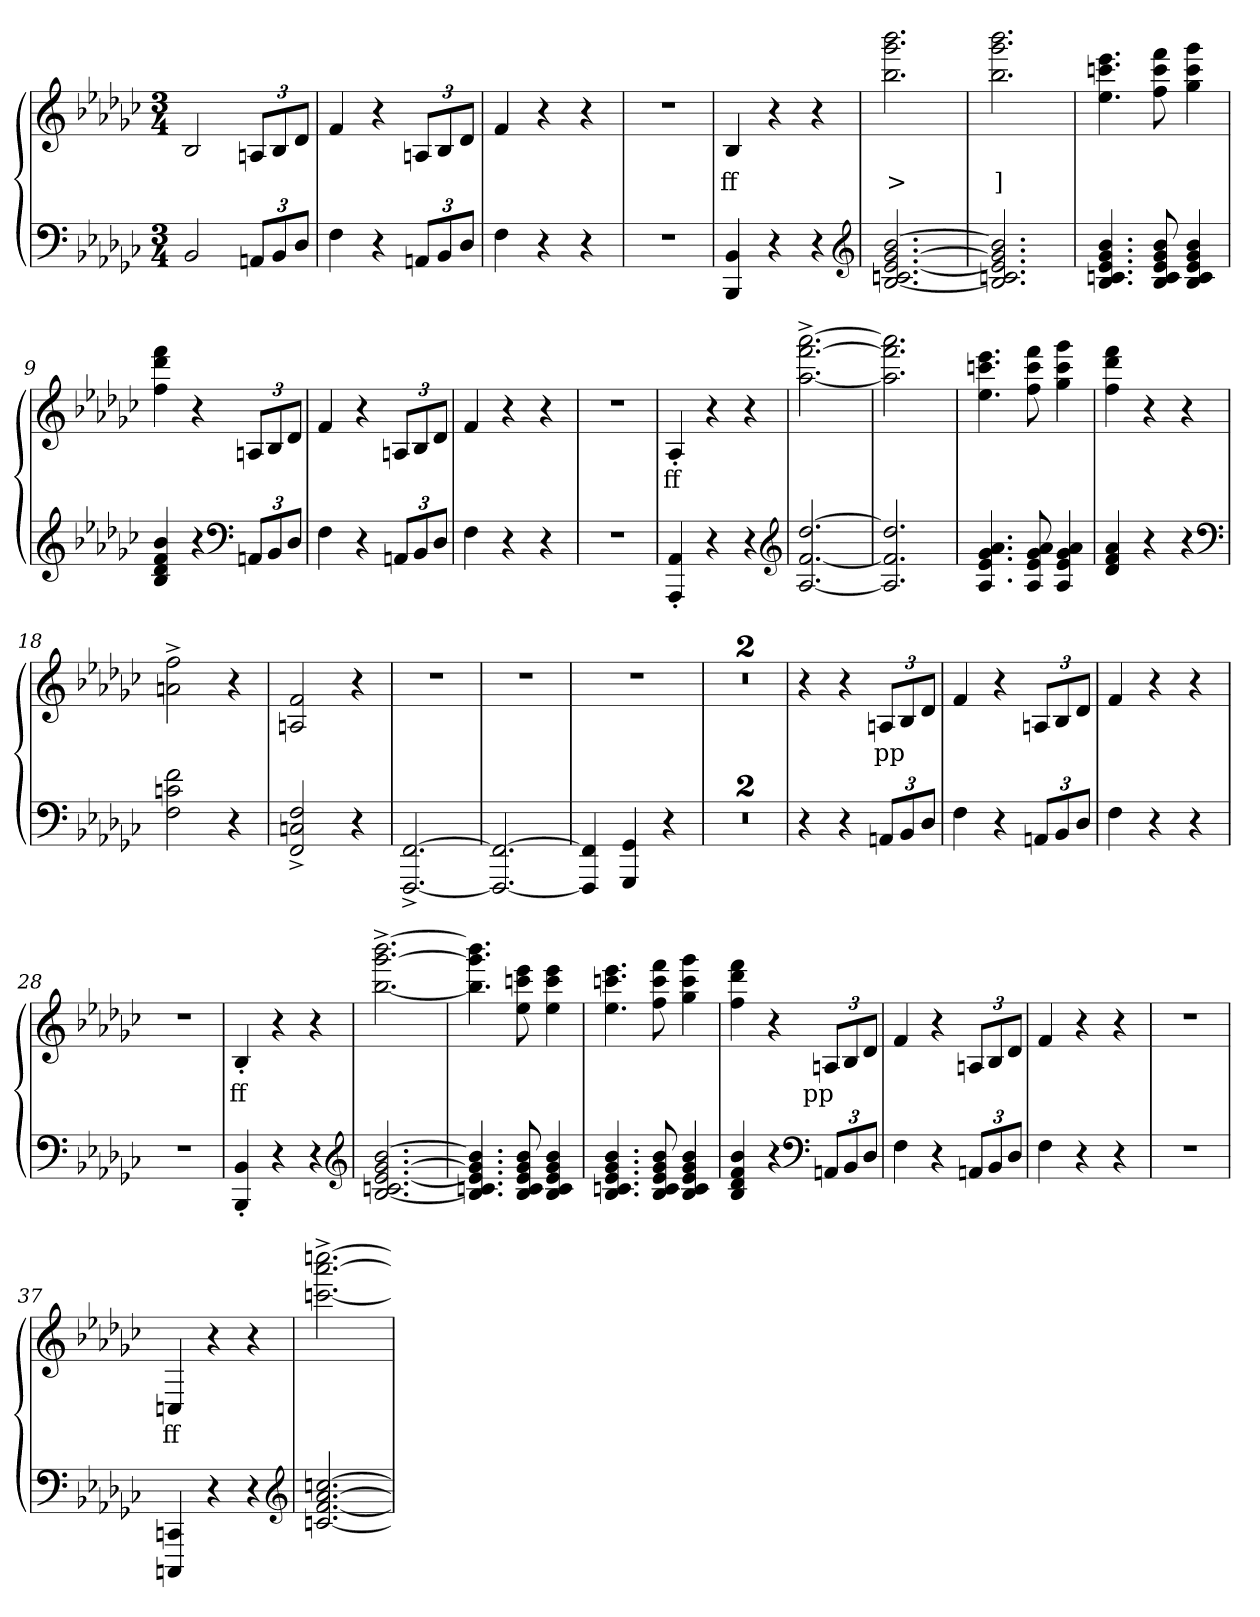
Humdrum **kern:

**kern	**kern	**text
*part2	*part1	*part1
*staff2	*staff1	*staff1
*clefF4	*clefG2	*
*k[b-e-a-d-g-c-]	*k[b-e-a-d-g-c-]	*
*M3/4	*M3/4	*
=1	=1	=1
2BB-	2B-	.
12AAnL	12AnL	.
12BB-	12B-	.
12D-J	12d-J	.
=2	=2	=2
4F	4f	.
4r	4r	.
12AAnL	12AnL	.
12BB-	12B-	.
12D-J	12d-J	.
=3	=3	=3
4F	4f	.
4r	4r	.
4r	4r	.
=4	=4	=4
2.r	2.r	.
=5	=5	=5
4BB- 4BBB-	4B-	ff
4r	4r	.
4r	4r	.
*clefG2	*	*
=6	=6	=6
[2.b- [2.g- [2.e- 2.cn [2.B-	2.bbb- 2.ggg- 2.bb-	>
=7	=7	=7
2.b-] 2.g-] 2.e-] 2.cn 2.B-]	2.bbb- 2.ggg- 2.bb-	]
=8	=8	=8
4.b- 4.g- 4.e- 4.cn 4.B-	4.eee-\ 4.cccn\ 4.ee-\	.
8b- 8g- 8e- 8c 8B-	8fff 8ccc 8ff	.
4b- 4g- 4e- 4c 4B-	4ggg- 4ccc 4gg-	.
=9	=9	=9
4b- 4f 4d- 4B-	4fff 4ddd- 4ff	.
4r	4r	pp
*clefF4	*	*
12AAnL	12AnL	.
12BB-	12B-	.
12D-J	12d-J	.
=10	=10	=10
4F	4f	.
4r	4r	.
12AAnL	12AnL	.
12BB-	12B-	.
12D-J	12d-J	.
=11	=11	=11
4F	4f	.
4r	4r	.
4r	4r	.
=12	=12	=12
2.r	2.r	.
=13	=13	=13
4AA-'> 4AAA-'>	4A-'>	ff
4r	4r	.
4r	4r	.
*clefG2	*	*
=14	=14	=14
[2.dd- [2.f [2.A-	[2.aaa-^> [2.fff^> [2.aa-^>	.
=15	=15	=15
2.dd-] 2.f] 2.A-]	2.aaa-] 2.fff] 2.aa-]	.
=16	=16	=16
4.a- 4.g- 4.e- 4.A-	4.eee-\ 4.cccn\ 4.ee-\	.
8a- 8g- 8e- 8A-	8fff 8ccc 8ff	.
4a- 4g- 4e- 4A-	4ggg- 4ccc 4gg-	.
=17	=17	=17
4a- 4f 4d-	4fff\ 4ddd-\ 4ff\	.
4r	4r	.
4r	4r	.
*clefF4	*	*
=18	=18	=18
2f 2cn 2F	2ff^> 2an^>	.
4r	4r	.
=19	=19	=19
2F^> 2Cn^> 2FF^>	2f 2An	.
4r	4r	.
=20	=20	=20
[2.FF^> [2.FFF^>	2.r	.
=21	=21	=21
2.FF_ 2.FFF_	2.r	.
=22	=22	=22
4FF] 4FFF]	2.r	.
4GG- 4GGG-	.	.
4r	.	.
=23	=23	=23
2.r	2.r	.
=24	=24	=24
2.r	2.r	.
=25	=25	=25
4r	4r	.
4r	4r	.
12AAnL	12AnL	pp
12BB-	12B-	.
12D-J	12d-J	.
=26	=26	=26
4F	4f	.
4r	4r	.
12AAnL	12AnL	.
12BB-	12B-	.
12D-J	12d-J	.
=27	=27	=27
4F	4f	.
4r	4r	.
4r	4r	.
=28	=28	=28
2.r	2.r	.
=29	=29	=29
4BB-'> 4BBB-'>	4B-'>	ff
4r	4r	.
4r	4r	.
*clefG2	*	*
=30	=30	=30
[2.b- [2.g- [2.e- 2.cn [2.B-	[2.bbb-^> [2.ggg-^> [2.bb-^>	.
=31	=31	=31
4.b-] 4.g-] 4.e-] 4.cn 4.B-]	4.bbb-] 4.ggg-] 4.bb-]	.
8b- 8g- 8e- 8c 8B-	8eee-\ 8cccn\ 8ee-\	.
4b- 4g- 4e- 4c 4B-	4eee-\ 4ccc\ 4ee-\	.
=32	=32	=32
4.b- 4.g- 4.e- 4.cn 4.B-	4.eee-\ 4.cccn\ 4.ee-\	.
8b- 8g- 8e- 8c 8B-	8fff 8ccc 8ff	.
4b- 4g- 4e- 4c 4B-	4ggg- 4ccc 4gg-	.
=33	=33	=33
4b- 4f 4d- 4B-	4fff 4ddd- 4ff	.
4r	4r	.
*clefF4	*	*
12AAnL	12AnL	pp
12BB-	12B-	.
12D-J	12d-J	.
=34	=34	=34
4F	4f	.
4r	4r	.
12AAnL	12AnL	.
12BB-	12B-	.
12D-J	12d-J	.
=35	=35	=35
4F	4f	.
4r	4r	.
4r	4r	.
=36	=36	=36
2.r	2.r	.
=37	=37	=37
4CCn 4CCCn	4Cn	ff
4r	4r	.
4r	4r	.
*clefG2	*	*
=38	=38	=38
[2.ccn [2.a- [2.f [2.cn	[2.ccccn^> [2.aaa-^> [2.cccn^>	.
=	=	=
*-	*-	*-
